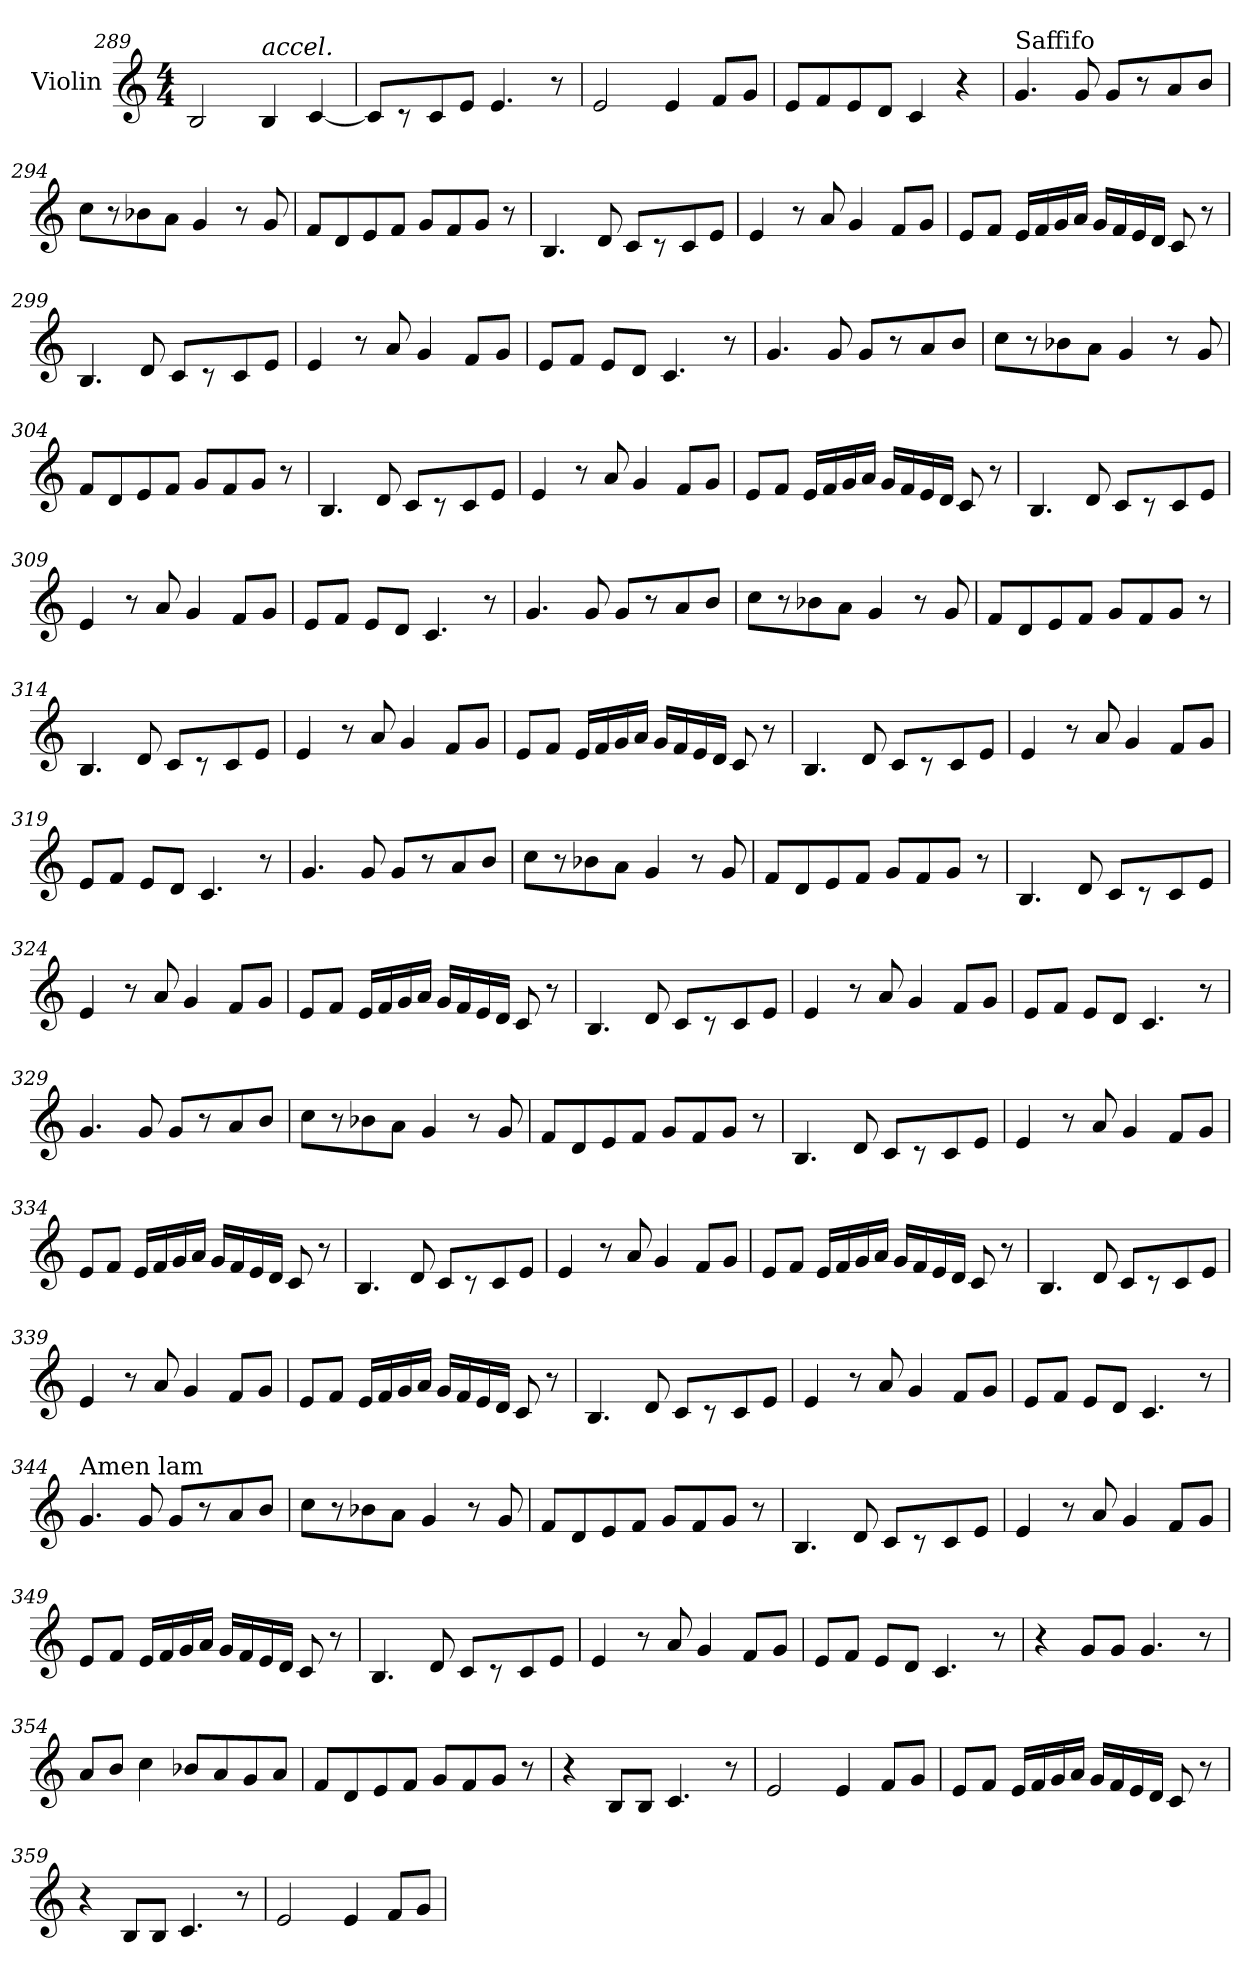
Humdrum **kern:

**kern
*part1
*staff1
*I"Violin
!!LO:PB:g=z
*clefG2
*k[]
*M4/4
=289
2B/
!LO:TX:a:i:t=accel.
4B/
[4c/
=290
8c/L]
8r
8c/
8e/J
4.e/
8r
=291
2e/
4e/
8f/L
8g/J
=292
8e/L
8f/
8e/
8d/J
4c/
4r
=293
*MM70
!LO:TX:a:t=Saffifo
4.g/
8g/
8g/L
8r
8a/
8b/J
!!LO:LB:g=z
=294
8cc\L
8r
8b-X\
8a\J
4g/
8r
8g/
=295
8f/L
8d/
8e/
8f/J
8g/L
8f/
8g/J
8r
!!LO:LB:g=z
=296
4.B/
8d/
8c/L
8r
8c/
8e/J
=297
4e/
8r
8a/
4g/
8f/L
8g/J
=298
8e/L
8f/J
16e/LL
16f/
16g/
16a/JJ
16g/LL
16f/
16e/
16d/JJ
8c/
8r
!!LO:LB:g=z
=299
4.B/
8d/
8c/L
8r
8c/
8e/J
=300
4e/
8r
8a/
4g/
8f/L
8g/J
=301
8e/L
8f/J
8e/L
8d/J
4.c/
8r
=302
4.g/
8g/
8g/L
8r
8a/
8b/J
=303
8cc\L
8r
8b-X\
8a\J
4g/
8r
8g/
!!LO:LB:g=z
=304
8f/L
8d/
8e/
8f/J
8g/L
8f/
8g/J
8r
!!LO:LB:g=z
=305
4.B/
8d/
8c/L
8r
8c/
8e/J
=306
4e/
8r
8a/
4g/
8f/L
8g/J
=307
8e/L
8f/J
16e/LL
16f/
16g/
16a/JJ
16g/LL
16f/
16e/
16d/JJ
8c/
8r
!!LO:LB:g=z
=308
4.B/
8d/
8c/L
8r
8c/
8e/J
=309
4e/
8r
8a/
4g/
8f/L
8g/J
=310
8e/L
8f/J
8e/L
8d/J
4.c/
8r
=311
4.g/
8g/
8g/L
8r
8a/
8b/J
=312
8cc\L
8r
8b-X\
8a\J
4g/
8r
8g/
!!LO:LB:g=z
=313
8f/L
8d/
8e/
8f/J
8g/L
8f/
8g/J
8r
!!LO:PB:g=z
=314
4.B/
8d/
8c/L
8r
8c/
8e/J
=315
4e/
8r
8a/
4g/
8f/L
8g/J
=316
8e/L
8f/J
16e/LL
16f/
16g/
16a/JJ
16g/LL
16f/
16e/
16d/JJ
8c/
8r
!!LO:LB:g=z
=317
4.B/
8d/
8c/L
8r
8c/
8e/J
=318
4e/
8r
8a/
4g/
8f/L
8g/J
=319
8e/L
8f/J
8e/L
8d/J
4.c/
8r
=320
4.g/
8g/
8g/L
8r
8a/
8b/J
=321
8cc\L
8r
8b-X\
8a\J
4g/
8r
8g/
!!LO:LB:g=z
=322
8f/L
8d/
8e/
8f/J
8g/L
8f/
8g/J
8r
!!LO:LB:g=z
=323
4.B/
8d/
8c/L
8r
8c/
8e/J
=324
4e/
8r
8a/
4g/
8f/L
8g/J
=325
8e/L
8f/J
16e/LL
16f/
16g/
16a/JJ
16g/LL
16f/
16e/
16d/JJ
8c/
8r
!!LO:LB:g=z
=326
4.B/
8d/
8c/L
8r
8c/
8e/J
=327
4e/
8r
8a/
4g/
8f/L
8g/J
=328
8e/L
8f/J
8e/L
8d/J
4.c/
8r
=329
4.g/
8g/
8g/L
8r
8a/
8b/J
=330
8cc\L
8r
8b-X\
8a\J
4g/
8r
8g/
!!LO:LB:g=z
=331
8f/L
8d/
8e/
8f/J
8g/L
8f/
8g/J
8r
!!LO:LB:g=z
=332
4.B/
8d/
8c/L
8r
8c/
8e/J
=333
4e/
8r
8a/
4g/
8f/L
8g/J
=334
8e/L
8f/J
16e/LL
16f/
16g/
16a/JJ
16g/LL
16f/
16e/
16d/JJ
8c/
8r
!!LO:LB:g=z
=335
4.B/
8d/
8c/L
8r
8c/
8e/J
=336
4e/
8r
8a/
4g/
8f/L
8g/J
=337
8e/L
8f/J
16e/LL
16f/
16g/
16a/JJ
16g/LL
16f/
16e/
16d/JJ
8c/
8r
!!LO:PB:g=z
=338
4.B/
8d/
8c/L
8r
8c/
8e/J
=339
4e/
8r
8a/
4g/
8f/L
8g/J
=340
8e/L
8f/J
16e/LL
16f/
16g/
16a/JJ
16g/LL
16f/
16e/
16d/JJ
8c/
8r
!!LO:LB:g=z
=341
4.B/
8d/
8c/L
8r
8c/
8e/J
=342
4e/
8r
8a/
4g/
8f/L
8g/J
=343
8e/L
8f/J
8e/L
8d/J
4.c/
8r
=344
!LO:TX:a:t=Amen lam
4.g/
8g/
8g/L
8r
8a/
8b/J
=345
8cc\L
8r
8b-X\
8a\J
4g/
8r
8g/
!!LO:LB:g=z
=346
8f/L
8d/
8e/
8f/J
8g/L
8f/
8g/J
8r
!!LO:LB:g=z
=347
4.B/
8d/
8c/L
8r
8c/
8e/J
=348
4e/
8r
8a/
4g/
8f/L
8g/J
=349
8e/L
8f/J
16e/LL
16f/
16g/
16a/JJ
16g/LL
16f/
16e/
16d/JJ
8c/
8r
!!LO:LB:g=z
=350
4.B/
8d/
8c/L
8r
8c/
8e/J
=351
4e/
8r
8a/
4g/
8f/L
8g/J
=352
8e/L
8f/J
8e/L
8d/J
4.c/
8r
=353
4r
8g/L
8g/J
4.g/
8r
=354
8a/L
8b/J
4cc\
8b-X/L
8a/
8g/
8a/J
!!LO:LB:g=z
=355
8f/L
8d/
8e/
8f/J
8g/L
8f/
8g/J
8r
!!LO:LB:g=z
=356
4r
8B/L
8B/J
4.c/
8r
=357
2e/
4e/
8f/L
8g/J
=358
8e/L
8f/J
16e/LL
16f/
16g/
16a/JJ
16g/LL
16f/
16e/
16d/JJ
8c/
8r
!!LO:LB:g=z
=359
4r
8B/L
8B/J
4.c/
8r
=360
2e/
4e/
8f/L
8g/J
=
*-
